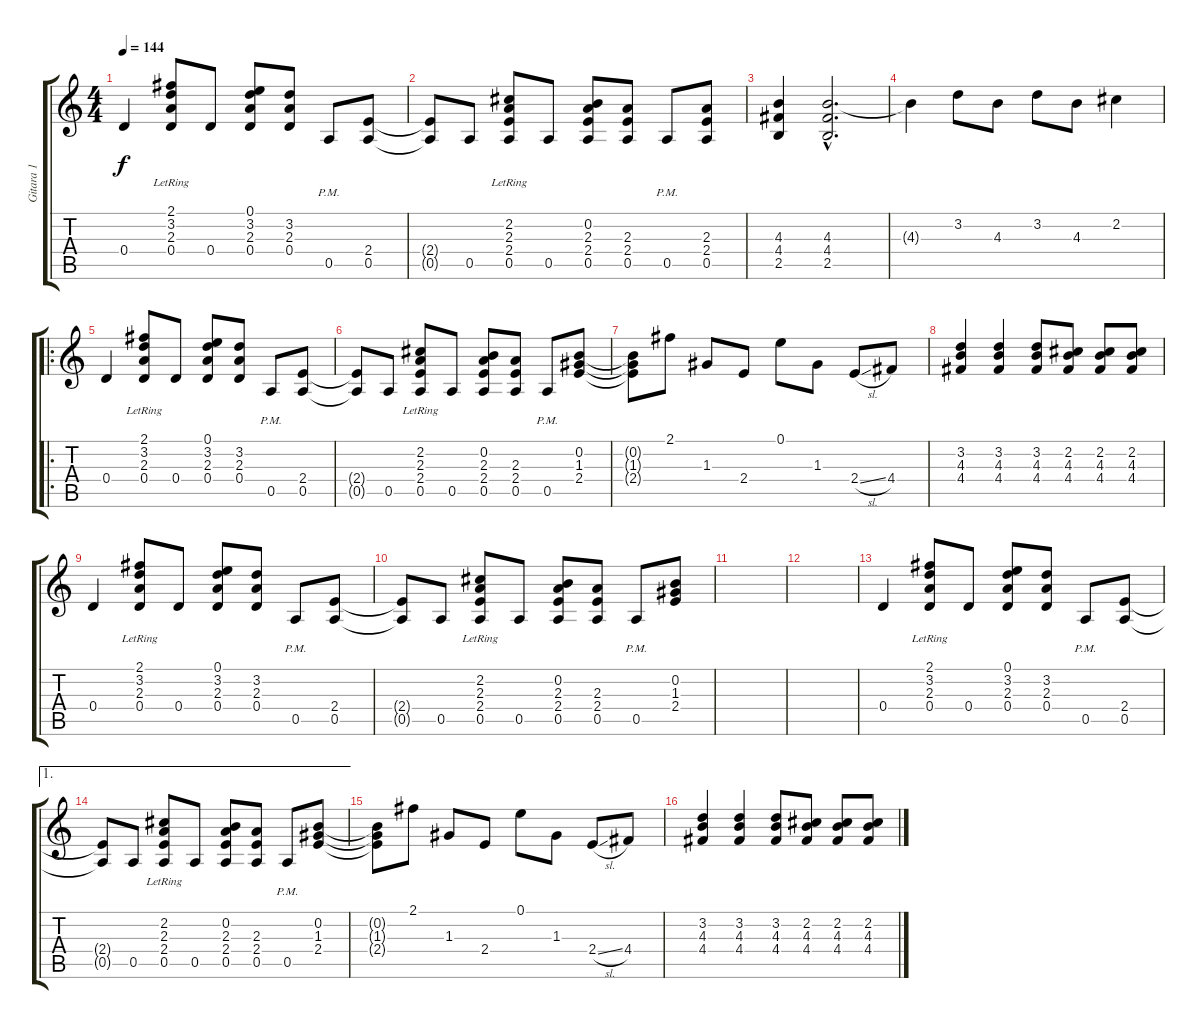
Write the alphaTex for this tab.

\track ("Gitara 1" "Gitara 1") {instrument acousticguitarsteel}
\staff {score tabs}
\tuning (E4 B3 G3 D3 A2 E2) {hide}
\ts (4 4)
\tempo 144
\clef g2
\ks c
0.4.4{dy f} (2.1 3.2{lr} 2.3{lr} 0.4).8 0.4.8 (0.1 3.2 2.3 0.4).8 (3.2 2.3 0.4).8 0.5{pm}.8 (2.4 0.5).8 |
(2.4{t} 0.5{t}).8 0.5.8 (2.2{lr} 2.3{lr} 2.4{lr} 0.5).8 0.5.8 (0.2 2.3 2.4 0.5).8 (2.3 2.4 0.5).8 0.5{pm}.8 (2.3 2.4 0.5).8 |
(4.3 4.4 2.5).4 (4.3{hac} 4.4{hac} 2.5{hac}).2{d} |
4.3{t}.4{volume 5} 3.2.8 4.3.8 3.2.8 4.3.8 2.2.4 |
\ro
0.4.4{volume 10} (2.1 3.2{lr} 2.3{lr} 0.4).8 0.4.8 (0.1 3.2 2.3 0.4).8 (3.2 2.3 0.4).8 0.5{pm}.8 (2.4 0.5).8 |
(2.4{t} 0.5{t}).8 0.5.8 (2.2{lr} 2.3{lr} 2.4{lr} 0.5).8 0.5.8 (0.2 2.3 2.4 0.5).8 (2.3 2.4 0.5).8 0.5{pm}.8 (0.2 1.3 2.4).8 |
(0.2{t} 1.3{t} 2.4{t}).8 2.1.8 1.3.8 2.4.8 0.1.8 1.3.8 2.4{sl}.8 4.4.8 |
(3.2 4.3 4.4).4 (3.2 4.3 4.4).4 (3.2 4.3 4.4).8 (2.2 4.3 4.4).8 (2.2 4.3 4.4).8 (2.2 4.3 4.4).8 |
0.4.4 (2.1 3.2{lr} 2.3{lr} 0.4).8 0.4.8 (0.1 3.2 2.3 0.4).8 (3.2 2.3 0.4).8 0.5{pm}.8 (2.4 0.5).8 |
(2.4{t} 0.5{t}).8 0.5.8 (2.2{lr} 2.3{lr} 2.4{lr} 0.5).8 0.5.8 (0.2 2.3 2.4 0.5).8 (2.3 2.4 0.5).8 0.5{pm}.8 (0.2 1.3 2.4).8 |
|
|
0.4.4 (2.1 3.2{lr} 2.3{lr} 0.4).8 0.4.8 (0.1 3.2 2.3 0.4).8 (3.2 2.3 0.4).8 0.5{pm}.8 (2.4 0.5).8 |
\ae 1
(2.4{t} 0.5{t}).8 0.5.8 (2.2{lr} 2.3{lr} 2.4{lr} 0.5).8 0.5.8 (0.2 2.3 2.4 0.5).8 (2.3 2.4 0.5).8 0.5{pm}.8 (0.2 1.3 2.4).8 |
(0.2{t} 1.3{t} 2.4{t}).8 2.1.8 1.3.8 2.4.8 0.1.8 1.3.8 2.4{sl}.8 4.4.8 |
(3.2 4.3 4.4).4 (3.2 4.3 4.4).4 (3.2 4.3 4.4).8 (2.2 4.3 4.4).8 (2.2 4.3 4.4).8 (2.2 4.3 4.4).8
